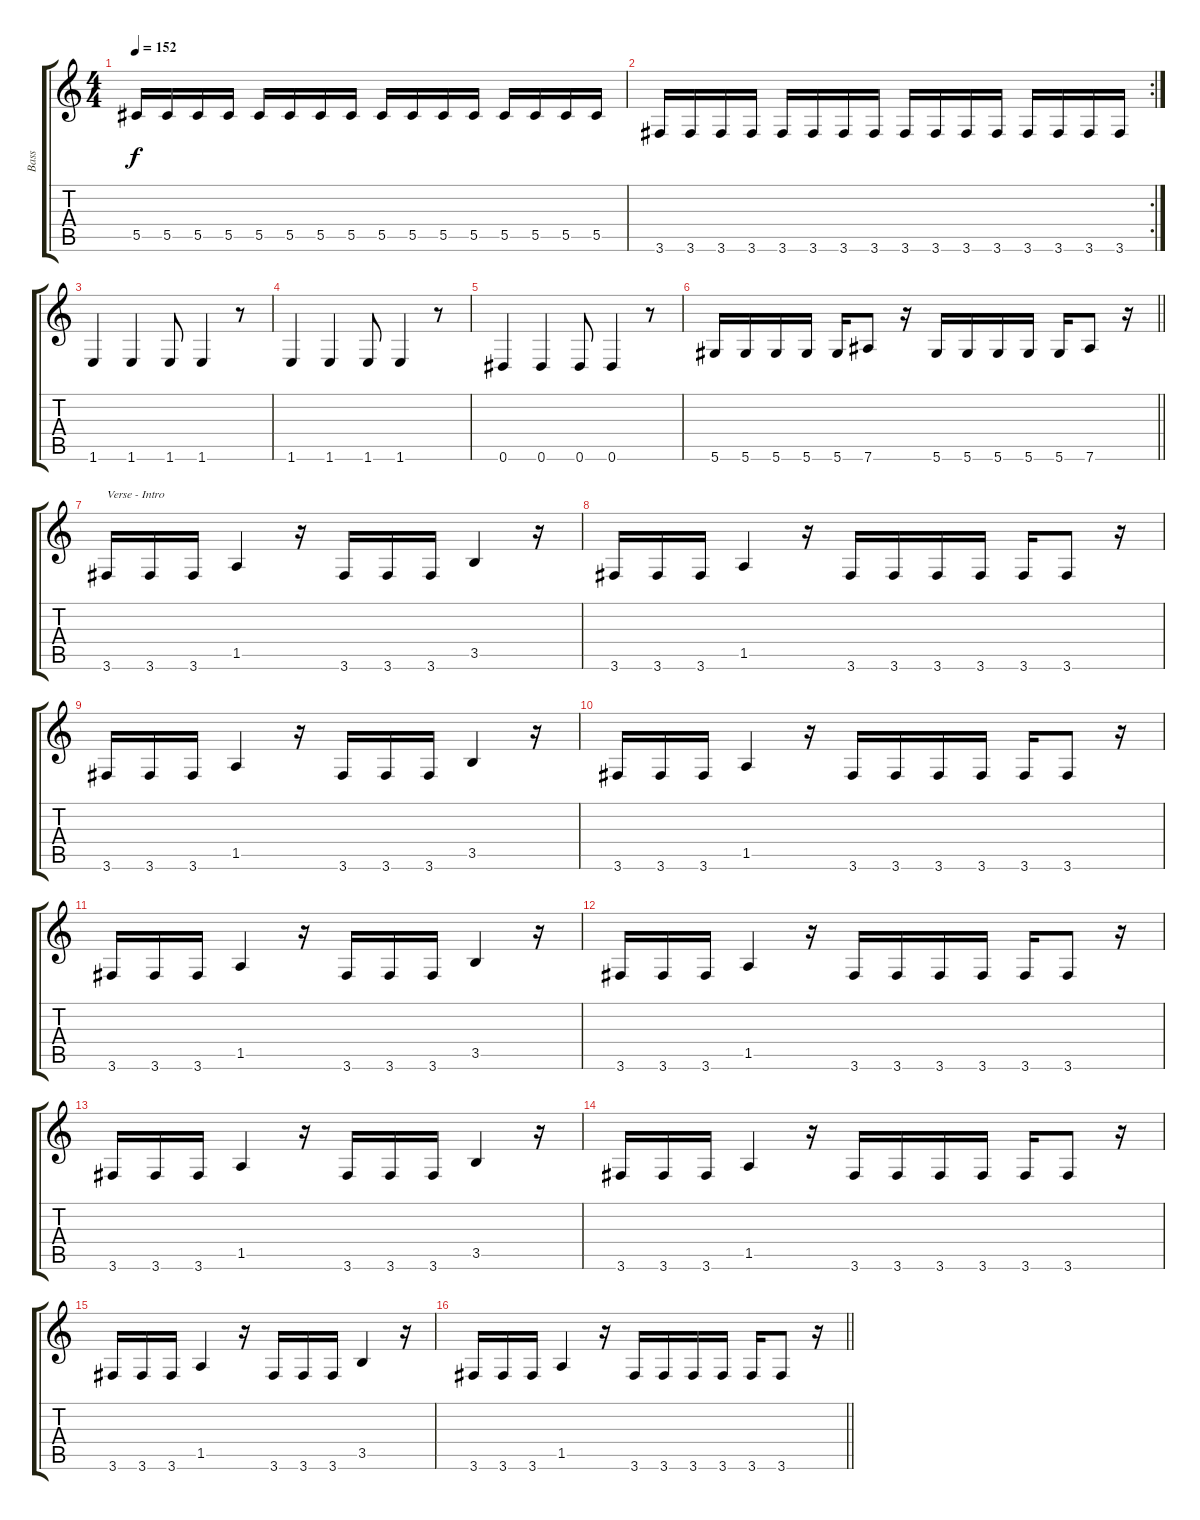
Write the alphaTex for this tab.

\track ("Bass" "Bass") {instrument electricbassfinger}
\staff {score tabs}
\tuning (Eb4 Bb3 Gb3 Db3 Ab2 Eb2) {hide}
\ts (4 4)
\tempo 152
\clef g2
\ks c
5.5.16{dy f} 5.5.16 5.5.16 5.5.16 5.5.16 5.5.16 5.5.16 5.5.16 5.5.16 5.5.16 5.5.16 5.5.16 5.5.16 5.5.16 5.5.16 5.5.16 |
\rc 2
3.6.16 3.6.16 3.6.16 3.6.16 3.6.16 3.6.16 3.6.16 3.6.16 3.6.16 3.6.16 3.6.16 3.6.16 3.6.16 3.6.16 3.6.16 3.6.16 |
1.6.4 1.6.4 1.6.8 1.6.4 r.8 |
1.6.4 1.6.4 1.6.8 1.6.4 r.8 |
0.6.4 0.6.4 0.6.8 0.6.4 r.8 |
\barLineRight lightlight
5.6.16 5.6.16 5.6.16 5.6.16 5.6.16 7.6.8 r.16 5.6.16 5.6.16 5.6.16 5.6.16 5.6.16 7.6.8 r.16 |
3.6.16{txt "Verse - Intro"} 3.6.16 3.6.16 1.5.4 r.16 3.6.16 3.6.16 3.6.16 3.5.4 r.16 |
3.6.16 3.6.16 3.6.16 1.5.4 r.16 3.6.16 3.6.16 3.6.16 3.6.16 3.6.16 3.6.8 r.16 |
3.6.16 3.6.16 3.6.16 1.5.4 r.16 3.6.16 3.6.16 3.6.16 3.5.4 r.16 |
3.6.16 3.6.16 3.6.16 1.5.4 r.16 3.6.16 3.6.16 3.6.16 3.6.16 3.6.16 3.6.8 r.16 |
3.6.16 3.6.16 3.6.16 1.5.4 r.16 3.6.16 3.6.16 3.6.16 3.5.4 r.16 |
3.6.16 3.6.16 3.6.16 1.5.4 r.16 3.6.16 3.6.16 3.6.16 3.6.16 3.6.16 3.6.8 r.16 |
3.6.16 3.6.16 3.6.16 1.5.4 r.16 3.6.16 3.6.16 3.6.16 3.5.4 r.16 |
3.6.16 3.6.16 3.6.16 1.5.4 r.16 3.6.16 3.6.16 3.6.16 3.6.16 3.6.16 3.6.8 r.16 |
3.6.16 3.6.16 3.6.16 1.5.4 r.16 3.6.16 3.6.16 3.6.16 3.5.4 r.16 |
\barLineRight lightlight
3.6.16 3.6.16 3.6.16 1.5.4 r.16 3.6.16 3.6.16 3.6.16 3.6.16 3.6.16 3.6.8 r.16
